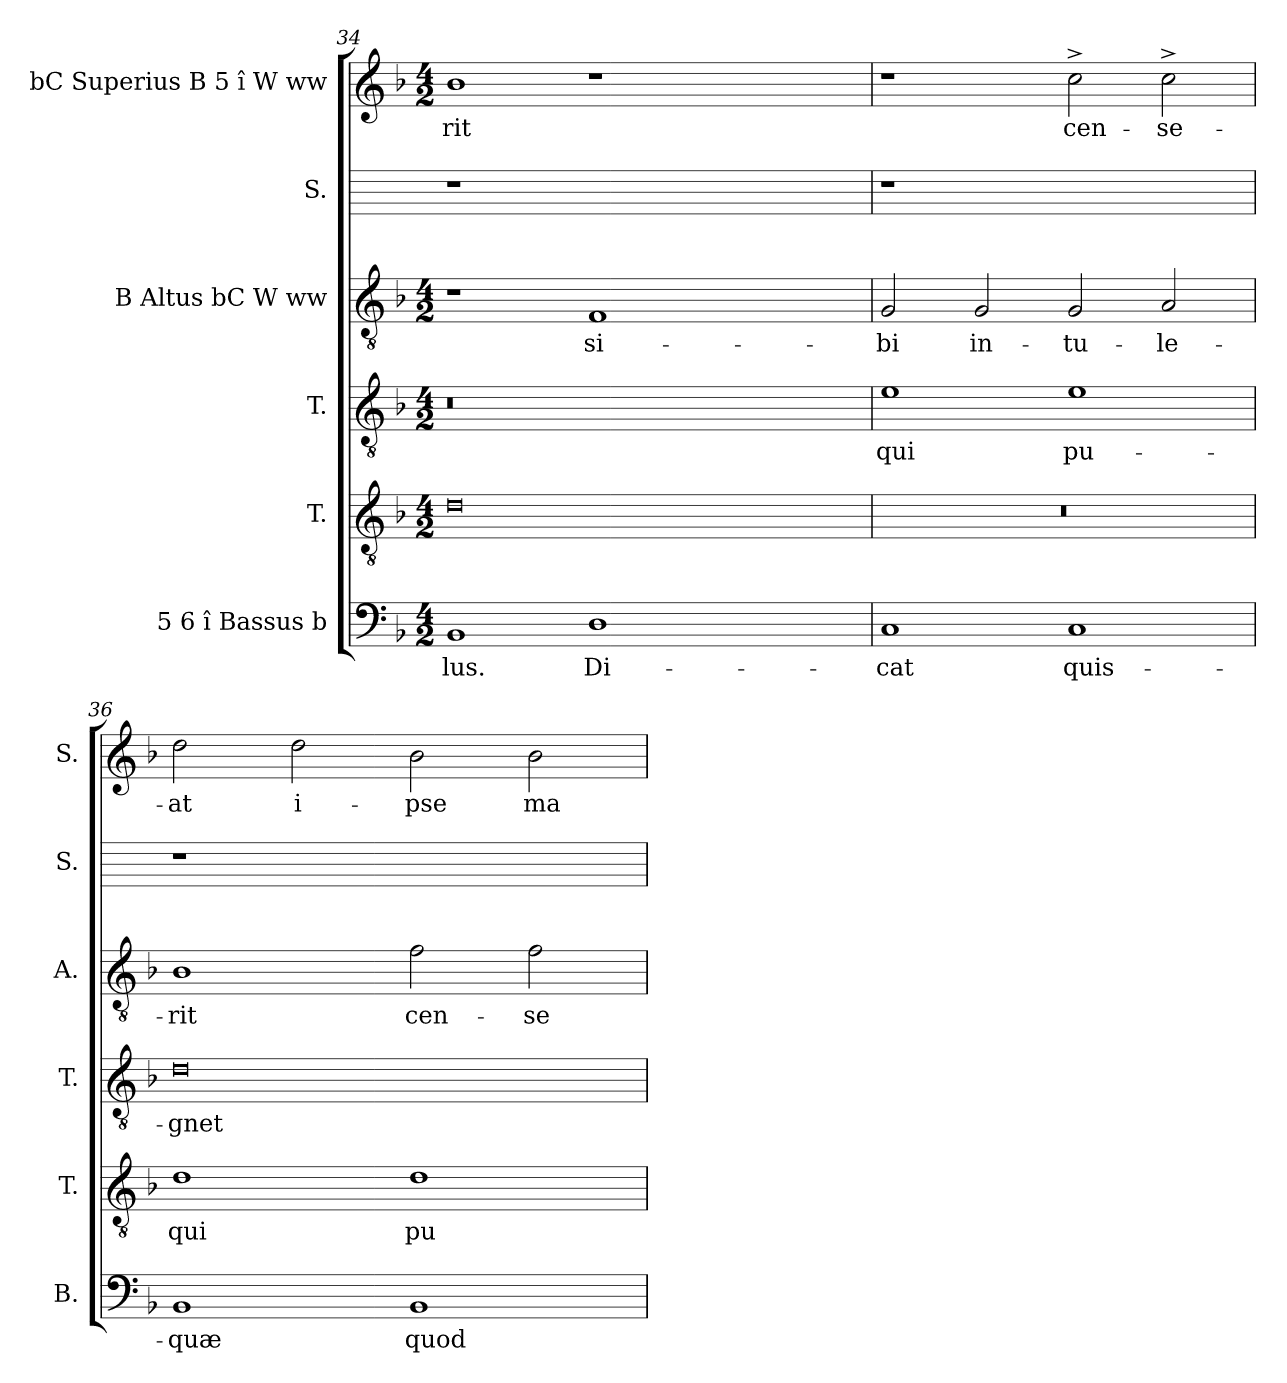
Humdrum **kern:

**kern	**text	**kern	**text	**kern	**text	**kern	**text	**kern	**kern	**text
*part6	*part6	*part5	*part5	*part4	*part4	*part3	*part3	*part2	*part1	*part1
*staff6	*staff6	*staff5	*staff5	*staff4	*staff4	*staff3	*staff3	*staff2	*staff1	*staff1
*I"5  6  î  Bassus  b	*	*I"T.	*	*I"T.	*	*I"B  Altus  bC  W  ww	*	*I"S.	*I"bC  Superius  B  5 î W  ww	*
*I'B.	*	*I'T.	*	*I'T.	*	*I'A.	*	*I'S.	*I'S.	*
!!LO:LB:g=z
*clefF4	*	*clefGv2	*	*clefGv2	*	*clefGv2	*	*	*clefG2	*
*k[b-]	*	*k[b-]	*	*k[b-]	*	*k[b-]	*	*	*k[b-]	*
*F:	*	*F:	*	*F:	*	*F:	*	*	*F:	*
*M4/2	*	*M4/2	*	*M4/2	*	*M4/2	*	*	*M4/2	*
=34	=34	=34	=34	=34	=34	=34	=34	=34	=34	=34
!	!LO:LY:b:cj	!	!	!	!	!	!	!	!	!LO:LY:b:cj
1BB-	-lus.	0d	.	0r	.	1r	.	1r	1b-	-rit
!	!LO:LY:b:cj	!	!	!	!	!	!LO:LY:b:cj	!	!LO:N:vis=1	!
1D	Di-	.	.	.	.	1F	si-	0ryy	0r	.
1ryy	.	1ryy	.	1ryy	.	1ryy	.	.	.	.
=35	=35	=35	=35	=35	=35	=35	=35	=35	=35	=35
!	!LO:LY:b:cj	!	!	!	!LO:LY:b:cj	!	!LO:LY:b:cj	!	!	!
1C	-cat	0r	.	1e	qui	2G/	-bi	1r	1r	.
!	!	!	!	!	!	!	!LO:LY:b:cj	!	!	!
.	.	.	.	.	.	2G/	in-	.	.	.
!	!LO:LY:b:cj	!	!	!	!LO:LY:b:cj	!	!LO:LY:b:cj	!	!	!LO:LY:b:cj
1C	quis-	.	.	1e	pu-	2G/	-tu-	1ryy	2cc^<\	cen-
!	!	!	!	!	!	!	!LO:LY:b:cj	!	!	!LO:LY:b:cj
.	.	.	.	.	.	2A/	-le-	.	2cc^<\	-se-
=36	=36	=36	=36	=36	=36	=36	=36	=36	=36	=36
!	!LO:LY:b:cj	!	!LO:LY:b:cj	!	!LO:LY:b:cj	!	!LO:LY:b:cj	!	!	!LO:LY:b:cj
1BB-	-quæ	1d	qui	0d	-gnet	1B-	-rit	1r	2dd\	-at
!	!	!	!	!	!	!	!	!	!	!LO:LY:b:cj
.	.	.	.	.	.	.	.	.	2dd\	i-
!	!LO:LY:b:cj	!	!LO:LY:b:cj	!	!	!	!LO:LY:b:cj	!	!	!LO:LY:b:cj
1BB-	quod	1d	pu-	.	.	2f\	cen-	1ryy	2b-\	-pse
!	!	!	!	!	!	!	!LO:LY:b:cj	!	!	!LO:LY:b:cj
.	.	.	.	.	.	2f\	-se-	.	2b-\	ma-
=	=	=	=	=	=	=	=	=	=	=
*-	*-	*-	*-	*-	*-	*-	*-	*-	*-	*-
